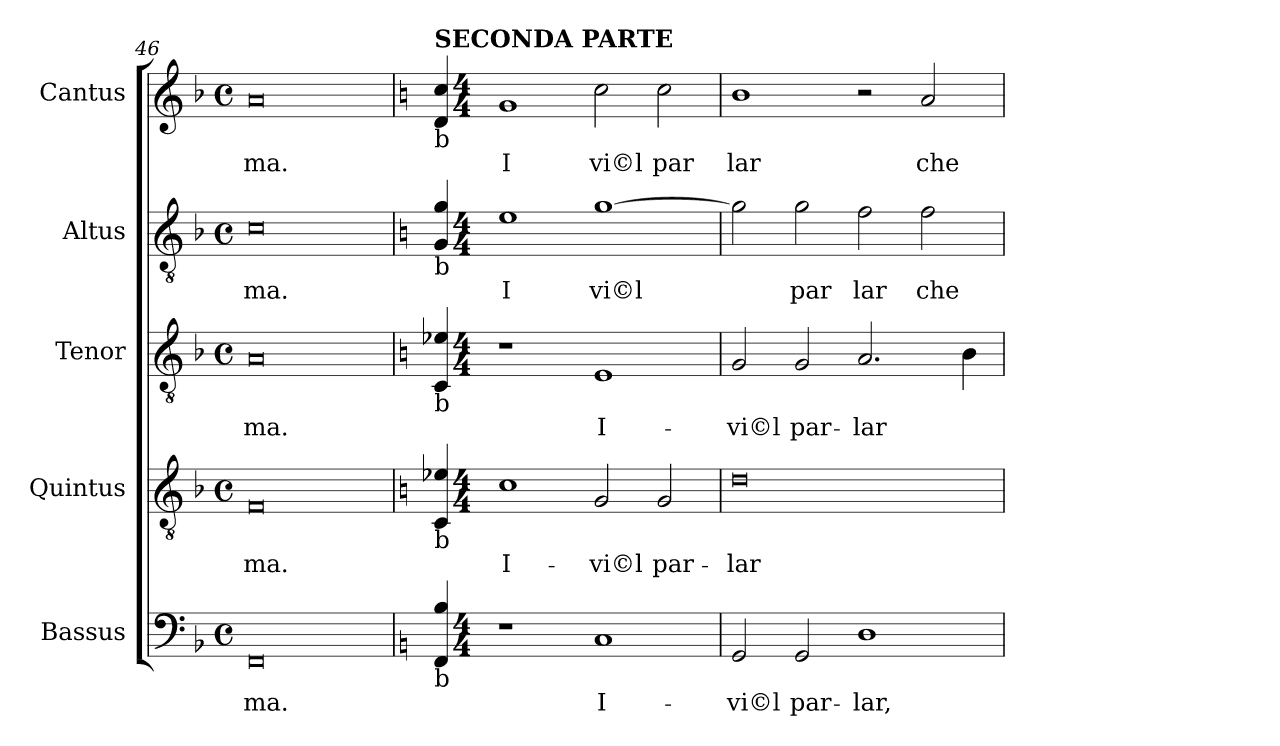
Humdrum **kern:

**kern	**text	**kern	**text	**kern	**text	**kern	**text	**kern	**text
*part5	*part5	*part4	*part4	*part3	*part3	*part2	*part2	*part1	*part1
*staff5	*staff5	*staff4	*staff4	*staff3	*staff3	*staff2	*staff2	*staff1	*staff1
*I"Bassus	*	*I"Quintus	*	*I"Tenor	*	*I"Altus	*	*I"Cantus	*
*clefF4	*	*clefGv2	*	*clefGv2	*	*clefGv2	*	*clefG2	*
*k[b-]	*	*k[b-]	*	*k[b-]	*	*k[b-]	*	*k[b-]	*
*F:	*	*F:	*	*F:	*	*F:	*	*F:	*
*M4/4	*	*M4/4	*	*M4/4	*	*M4/4	*	*M4/4	*
*met(c)	*	*met(c)	*	*met(c)	*	*met(c)	*	*met(c)	*
=46	=46	=46	=46	=46	=46	=46	=46	=46	=46
!	!LO:LY:b:cj	!	!LO:LY:b:cj	!	!LO:LY:b:cj	!	!LO:LY:b:cj	!	!LO:LY:b:cj
0FF	ma.	0F	-ma.	0A	-ma.	0c	-ma.	0a	ma.
!!LO:LB:g=z
=47	=47!	=47	=47!	=47	=47!	=47	=47!	=47!	=47!
*k[]	*	*k[]	*	*k[]	*	*k[]	*	*k[]	*
*C:	*	*C:	*	*C:	*	*C:	*	*C:	*
!	!	!	!	!	!	!	!	!LO:TX:a:B:t=SECONDA PARTE	!
!	!	!	!	!	!	!	!	!LO:TX:b:t=b	!
!	!	!	!	!	!	!LO:TX:b:t=b	!	!	!
!	!	!	!	!LO:TX:b:t=b	!	!	!	!	!
!	!	!LO:TX:b:t=b	!	!	!	!	!	!	!
!LO:TX:b:t=b	!	!	!	!	!	!	!	!	!
4B/ 4FF/	.	4e-X/ 4C/	.	4e-X/ 4C/	.	4g/ 4G/	.	4cc/ 4d/	.
*M4/4	*	*M4/4	*	*M4/4	*	*M4/4	*	*M4/4	*
*met(c)	*	*met(c)	*	*met(c)	*	*met(c)	*	*met(c)	*
!	!	!	!LO:LY:b:cj	!	!	!	!LO:LY:b:cj	!	!LO:LY:b:cj
1r	.	1c	I-	1r	.	1e	I	1g	I
!	!LO:LY:b:cj	!	!LO:LY:b:cj	!	!LO:LY:b:cj	!	!LO:LY:b:cj	!	!LO:LY:b:cj
1C	I-	2G/	-vi©l	1E	I-	[>1g	vi©l	2cc\	vi©l
!	!	!	!LO:LY:b:cj	!	!	!	!	!	!LO:LY:b:cj
.	.	2G/	par-	.	.	.	.	2cc\	par
=48	=48	=48	=48	=48	=48	=48	=48	=48	=48
!	!LO:LY:b:cj	!	!LO:LY:b:cj	!	!LO:LY:b:cj	!	!	!	!LO:LY:b:cj
2GG/	-vi©l	0d	-lar	2G/	-vi©l	2g\]	.	1b	lar
!	!LO:LY:b:cj	!	!	!	!LO:LY:b:cj	!	!LO:LY:b:cj	!	!
2GG/	par-	.	.	2G/	par-	2g\	par	.	.
!	!LO:LY:b:cj	!	!	!	!LO:LY:b	!	!LO:LY:b:cj	!	!
1D	-lar,	.	.	2.A/	-lar	2f\	lar	2r	.
!	!	!	!	!	!	!	!LO:LY:b:cj	!	!LO:LY:b:cj
.	.	.	.	.	.	2f\	che	2a/	che
.	.	.	.	4B\	.	.	.	.	.
=	=	=	=	=	=	=	=	=	=
*-	*-	*-	*-	*-	*-	*-	*-	*-	*-
